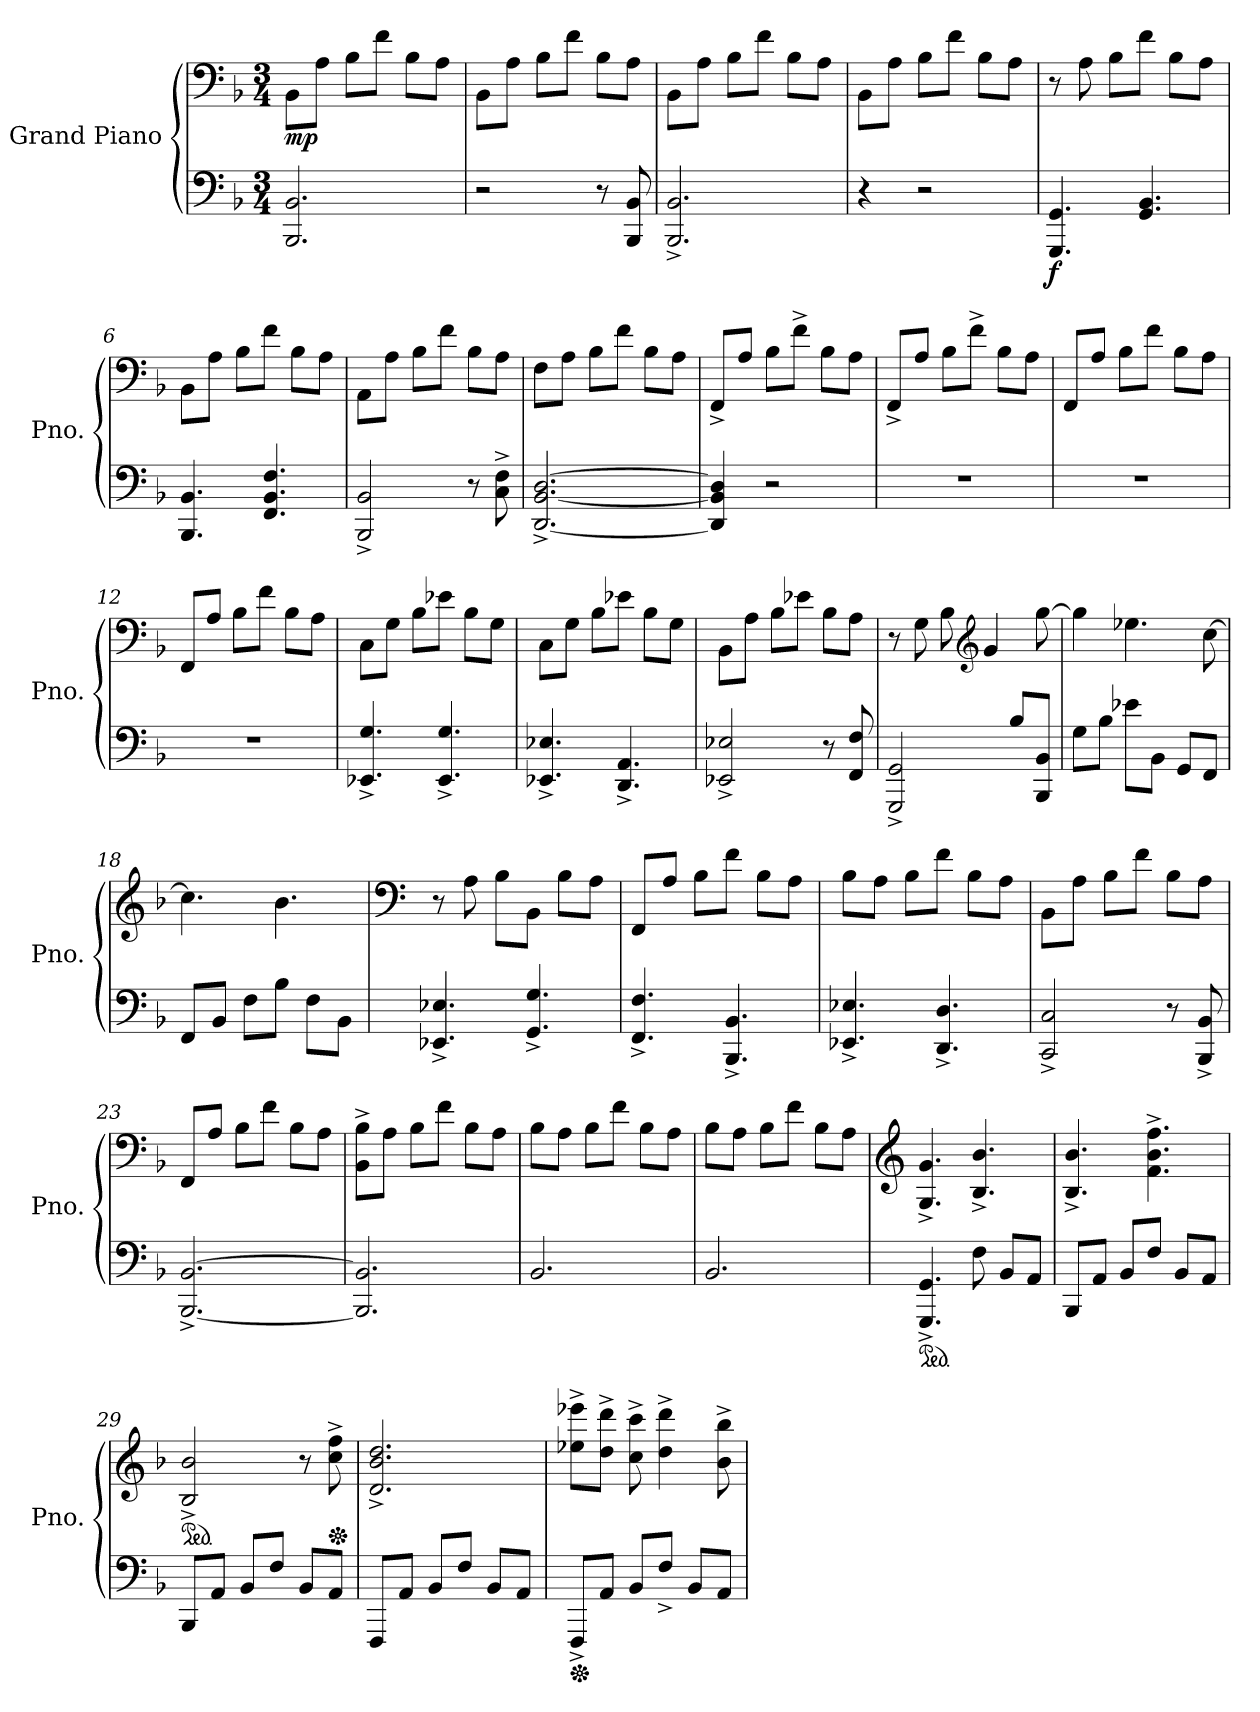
**kern	**kern	**dynam
*part1	*part1	*part1
*staff2	*staff1	*staff1/2
*I"Grand Piano	*	*
*I'Pno.	*	*
*clefF4	*clefF4	*
*k[b-]	*k[b-]	*
*M3/4	*M3/4	*
*MM160	*MM160	*
=1	=1	=1
!	!	!LO:DY:b
2.BBB-/ 2.BB-/	8BB-\L	mp
.	8A\J	.
.	8B-\L	.
.	8f\J	.
.	8B-\L	.
.	8A\J	.
=2	=2	=2
2r	8BB-\L	.
.	8A\J	.
.	8B-\L	.
.	8f\J	.
8r	8B-\L	.
8BBB-/ 8BB-/	8A\J	.
=3	=3	=3
2.BBB-/^ 2.BB-/^	8BB-\L	.
.	8A\J	.
.	8B-\L	.
.	8f\J	.
.	8B-\L	.
.	8A\J	.
=4	=4	=4
4r	8BB-\L	.
.	8A\J	.
2r	8B-\L	.
.	8f\J	.
.	8B-\L	.
.	8A\J	.
=5	=5	=5
!	!	!LO:DY:b=2
4.GGG/ 4.GG/	8r	f
.	8A\	.
.	8B-\L	.
4.GG/ 4.BB-/	8f\J	.
.	8B-\L	.
.	8A\J	.
=6	=6	=6
4.BBB-/ 4.BB-/	8BB-\L	.
.	8A\J	.
.	8B-\L	.
4.FF/ 4.BB-/ 4.F/	8f\J	.
.	8B-\L	.
.	8A\J	.
=7	=7	=7
2BBB-/^ 2BB-/^	8AA\L	.
.	8A\J	.
.	8B-\L	.
.	8f\J	.
8r	8B-\L	.
8C\^ 8F\^	8A\J	.
!!LO:LB:g=z
=8	=8	=8
[2.DD/^ [2.BB-/^ [2.D/^	8F\L	.
.	8A\J	.
.	8B-\L	.
.	8f\J	.
.	8B-\L	.
.	8A\J	.
=9	=9	=9
4DD/] 4BB-/] 4D/]	8FF^/L	.
.	8A/J	.
2r	8B-\L	.
.	8f^\J	.
.	8B-\L	.
.	8A\J	.
=10	=10	=10
2.r	8FF^/L	.
.	8A/J	.
.	8B-\L	.
.	8f^\J	.
.	8B-\L	.
.	8A\J	.
=11	=11	=11
2.r	8FF/L	.
.	8A/J	.
.	8B-\L	.
.	8f\J	.
.	8B-\L	.
.	8A\J	.
=12	=12	=12
2.r	8FF/L	.
.	8A/J	.
.	8B-\L	.
.	8f\J	.
.	8B-\L	.
.	8A\J	.
=13	=13	=13
4.EE-X/^ 4.G/^	8C\L	.
.	8G\J	.
.	8B-\L	.
4.EE-/^ 4.G/^	8e-X\J	.
.	8B-\L	.
.	8G\J	.
=14	=14	=14
4.EE-X/^ 4.E-X/^	8C\L	.
.	8G\J	.
.	8B-\L	.
4.DD/^ 4.AA/^	8e-X\J	.
.	8B-\L	.
.	8G\J	.
!!LO:LB:g=z
=15	=15	=15
2EE-X/^ 2E-X/^	8BB-\L	.
.	8A\J	.
.	8B-\L	.
.	8e-X\J	.
8r	8B-\L	.
8FF/ 8F/	8A\J	.
=16	=16	=16
2GGG/^ 2GG/^	8r	.
.	8G\	.
.	8B-\	.
*	*clefG2	*
.	4g/	.
8B-/L	.	.
8BBB-/ 8BB-/J	[8gg\	.
=17	=17	=17
8G\L	4gg\]	.
8B-\J	.	.
8e-X\L	4.ee-X\	.
8BB-\J	.	.
8GG/L	.	.
8FF/J	[8cc\	.
=18	=18	=18
8FF/L	4.cc\]	.
8BB-/J	.	.
8F\L	.	.
8B-\J	4.b-\	.
8F\L	.	.
8BB-\J	.	.
=19	=19	=19
*	*clefF4	*
4.EE-X/^ 4.E-X/^	8r	.
.	8A\	.
.	8B-\L	.
4.GG/^ 4.G/^	8BB-\J	.
.	8B-\L	.
.	8A\J	.
=20	=20	=20
4.FF/^ 4.F/^	8FF/L	.
.	8A/J	.
.	8B-\L	.
4.BBB-/^ 4.BB-/^	8f\J	.
.	8B-\L	.
.	8A\J	.
!!LO:LB:g=z
=21	=21	=21
4.EE-X/^ 4.E-X/^	8B-\L	.
.	8A\J	.
.	8B-\L	.
4.DD/^ 4.D/^	8f\J	.
.	8B-\L	.
.	8A\J	.
=22	=22	=22
2CC/^ 2C/^	8BB-\L	.
.	8A\J	.
.	8B-\L	.
.	8f\J	.
8r	8B-\L	.
8BBB-/^ 8BB-/^	8A\J	.
=23	=23	=23
[2.BBB-/^ [2.BB-/^	8FF/L	.
.	8A/J	.
.	8B-\L	.
.	8f\J	.
.	8B-\L	.
.	8A\J	.
=24	=24	=24
2.BBB-/] 2.BB-/]	8BB-\^ 8B-\^L	.
.	8A\J	.
.	8B-\L	.
.	8f\J	.
.	8B-\L	.
.	8A\J	.
=25	=25	=25
2.BB-/	8B-\L	.
.	8A\J	.
.	8B-\L	.
.	8f\J	.
.	8B-\L	.
.	8A\J	.
=26	=26	=26
2.BB-/	8B-\L	.
.	8A\J	.
.	8B-\L	.
.	8f\J	.
.	8B-\L	.
.	8A\J	.
=27	=27	=27
*	*clefG2	*
*ped	*	*
4.GGG/^ 4.GG/^	4.G/^ 4.g/^	.
8F\	4.B-/^ 4.b-/^	.
8BB-/L	.	.
8AA/J	.	.
!!LO:PB:g=z
=28	=28	=28
8BBB-/L	4.B-/^ 4.b-/^	.
8AA/J	.	.
8BB-/L	.	.
8F/J	4.f\^ 4.b-\^ 4.ff\^	.
8BB-/L	.	.
8AA/J	.	.
=29	=29	=29
*	*ped	*
8BBB-/L	2B-/^ 2b-/^	.
8AA/J	.	.
8BB-/L	.	.
8F/J	.	.
8BB-/L	8r	.
*	*Xped	*
8AA/J	8cc\^ 8ff\^	.
=30	=30	=30
8FFF/L	2.d/^ 2.b-/^ 2.dd/^	.
8AA/J	.	.
8BB-/L	.	.
8F/J	.	.
8BB-/L	.	.
8AA/J	.	.
=31	=31	=31
*Xped	*	*
8FFF^/L	8ee-X\^ 8eee-X\^L	.
8AA/J	8dd\^ 8ddd\^J	.
8BB-/L	8cc\^ 8ccc\^	.
8F^/J	4dd\^ 4ddd\^	.
8BB-/L	.	.
8AA/J	8b-\^ 8bb-\^	.
=	=	=
*-	*-	*-
